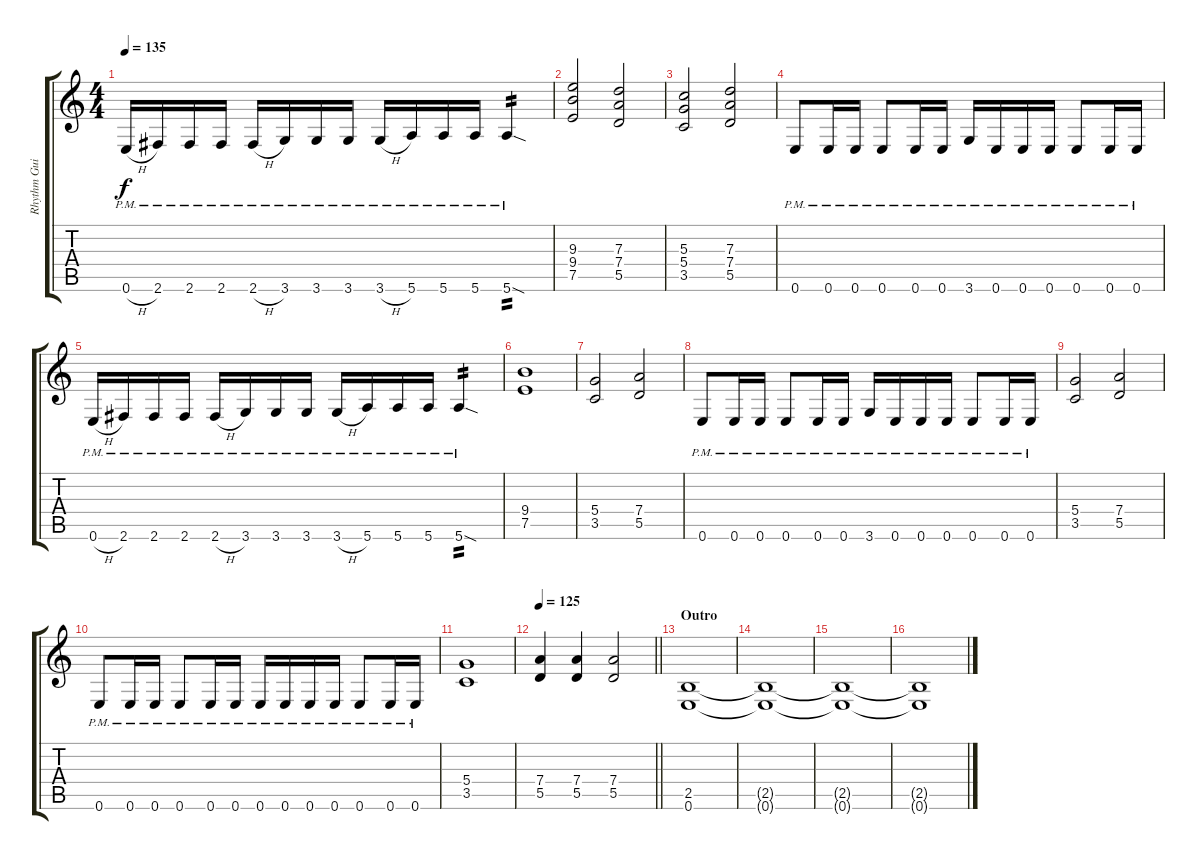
\track ("Rhythm Guitar R" "Rhythm Gui") {instrument distortionguitar}
\staff {score tabs}
\tuning (E4 B3 G3 D3 A2 E2) {hide}
\ts (4 4)
\tempo 135
\clef g2
\ks c
0.6{h pm}.16{dy f} 2.6{pm}.16 2.6{pm}.16 2.6{pm}.16 2.6{h pm}.16 3.6{pm}.16 3.6{pm}.16 3.6{pm}.16 3.6{h pm}.16 5.6{pm}.16 5.6{pm}.16 5.6{pm}.16 5.6{sod pm}.4{tp 2} |
(9.3 9.4 7.5).2 (7.3 7.4 5.5).2 |
(5.3 5.4 3.5).2 (7.3 7.4 5.5).2 |
0.6{pm}.8 0.6{pm}.16 0.6{pm}.16 0.6{pm}.8 0.6{pm}.16 0.6{pm}.16 3.6{pm}.16 0.6{pm}.16 0.6{pm}.16 0.6{pm}.16 0.6{pm}.8 0.6{pm}.16 0.6{pm}.16 |
0.6{h pm}.16 2.6{pm}.16 2.6{pm}.16 2.6{pm}.16 2.6{h pm}.16 3.6{pm}.16 3.6{pm}.16 3.6{pm}.16 3.6{h pm}.16 5.6{pm}.16 5.6{pm}.16 5.6{pm}.16 5.6{sod pm}.4{tp 2} |
(9.4 7.5).1 |
(5.4 3.5).2 (7.4 5.5).2 |
0.6{pm}.8 0.6{pm}.16 0.6{pm}.16 0.6{pm}.8 0.6{pm}.16 0.6{pm}.16 3.6{pm}.16 0.6{pm}.16 0.6{pm}.16 0.6{pm}.16 0.6{pm}.8 0.6{pm}.16 0.6{pm}.16 |
(5.4 3.5).2 (7.4 5.5).2 |
0.6{pm}.8 0.6{pm}.16 0.6{pm}.16 0.6{pm}.8 0.6{pm}.16 0.6{pm}.16 0.6{pm}.16 0.6{pm}.16 0.6{pm}.16 0.6{pm}.16 0.6{pm}.8 0.6{pm}.16 0.6{pm}.16 |
(5.4 3.5).1 |
\tempo 125
\barLineRight lightlight
(7.4 5.5).4 (7.4 5.5).4 (7.4 5.5).2 |
\section ("" "Outro")
(2.5 0.6).1 |
(2.5{t} 0.6{t}).1 |
(2.5{t} 0.6{t}).1 |
(2.5{t} 0.6{t}).1
